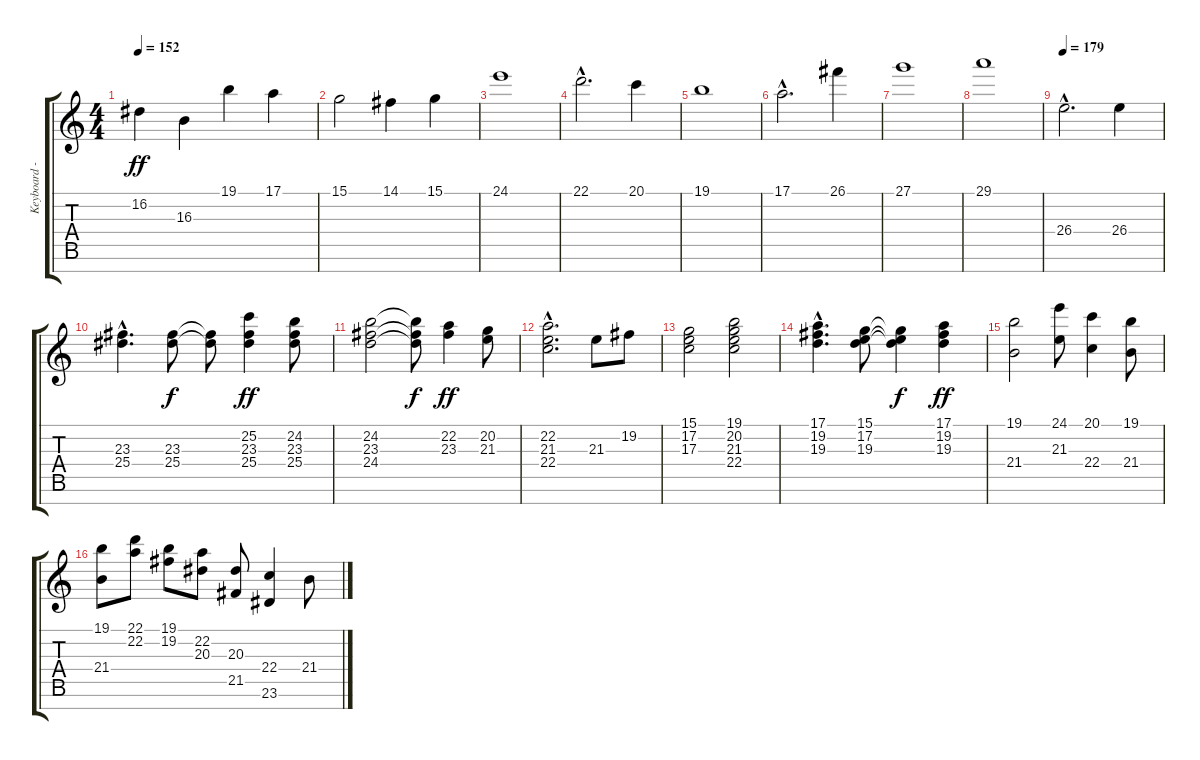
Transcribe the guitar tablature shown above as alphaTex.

\track ("Keyboard - 2" "Keyboard -") {instrument stringensemble1}
\staff {score tabs}
\tuning (E4 B3 G3 D3 A2 E2 B1) {hide}
\ts (4 4)
\tempo 152
\clef g2
\ks c
16.2.4{dy ff} 16.3.4 19.1.4 17.1.4 |
15.1.2 14.1.4 15.1.4 |
24.1.1 |
22.1{hac}.2{d} 20.1.4 |
19.1.1 |
17.1{hac}.2{d} 26.1.4 |
27.1.1 |
29.1.1 |
\tempo 179
26.4{hac}.2{d volume 15 instrument acousticgrandpiano} 26.4.4 |
(23.3{hac} 25.4{hac}).4{d} (23.3 25.4).8{dy f} (23.3{t} 25.4{t}).8 (25.2 23.3 25.4).4{dy ff} (24.2 23.3 25.4).8 |
(24.2 23.3 24.4).2 (24.2{t} 23.3{t} 24.4{t}).8{dy f} (22.2 23.3).4{dy ff} (20.2 21.3).8 |
(22.2{hac} 21.3{hac} 22.4{hac}).2{d} 21.3.8 19.2.8 |
(15.1 17.2 17.3).2 (19.1 20.2 21.3 22.4).2 |
(17.1{hac} 19.2{hac} 19.3{hac}).4{d} (15.1 17.2 19.3).8 (15.1{t} 17.2{t} 19.3{t}).4{dy f} (17.1 19.2 19.3).4{dy ff} |
(19.1 21.4).2 (24.1 21.3).8 (20.1 22.4).4 (19.1 21.4).8 |
(19.1 21.4).8 (22.1 22.2).8 (19.1 19.2).8 (22.2 20.3).8 (20.3 21.5).8 (22.4 23.6).4 21.4.8
